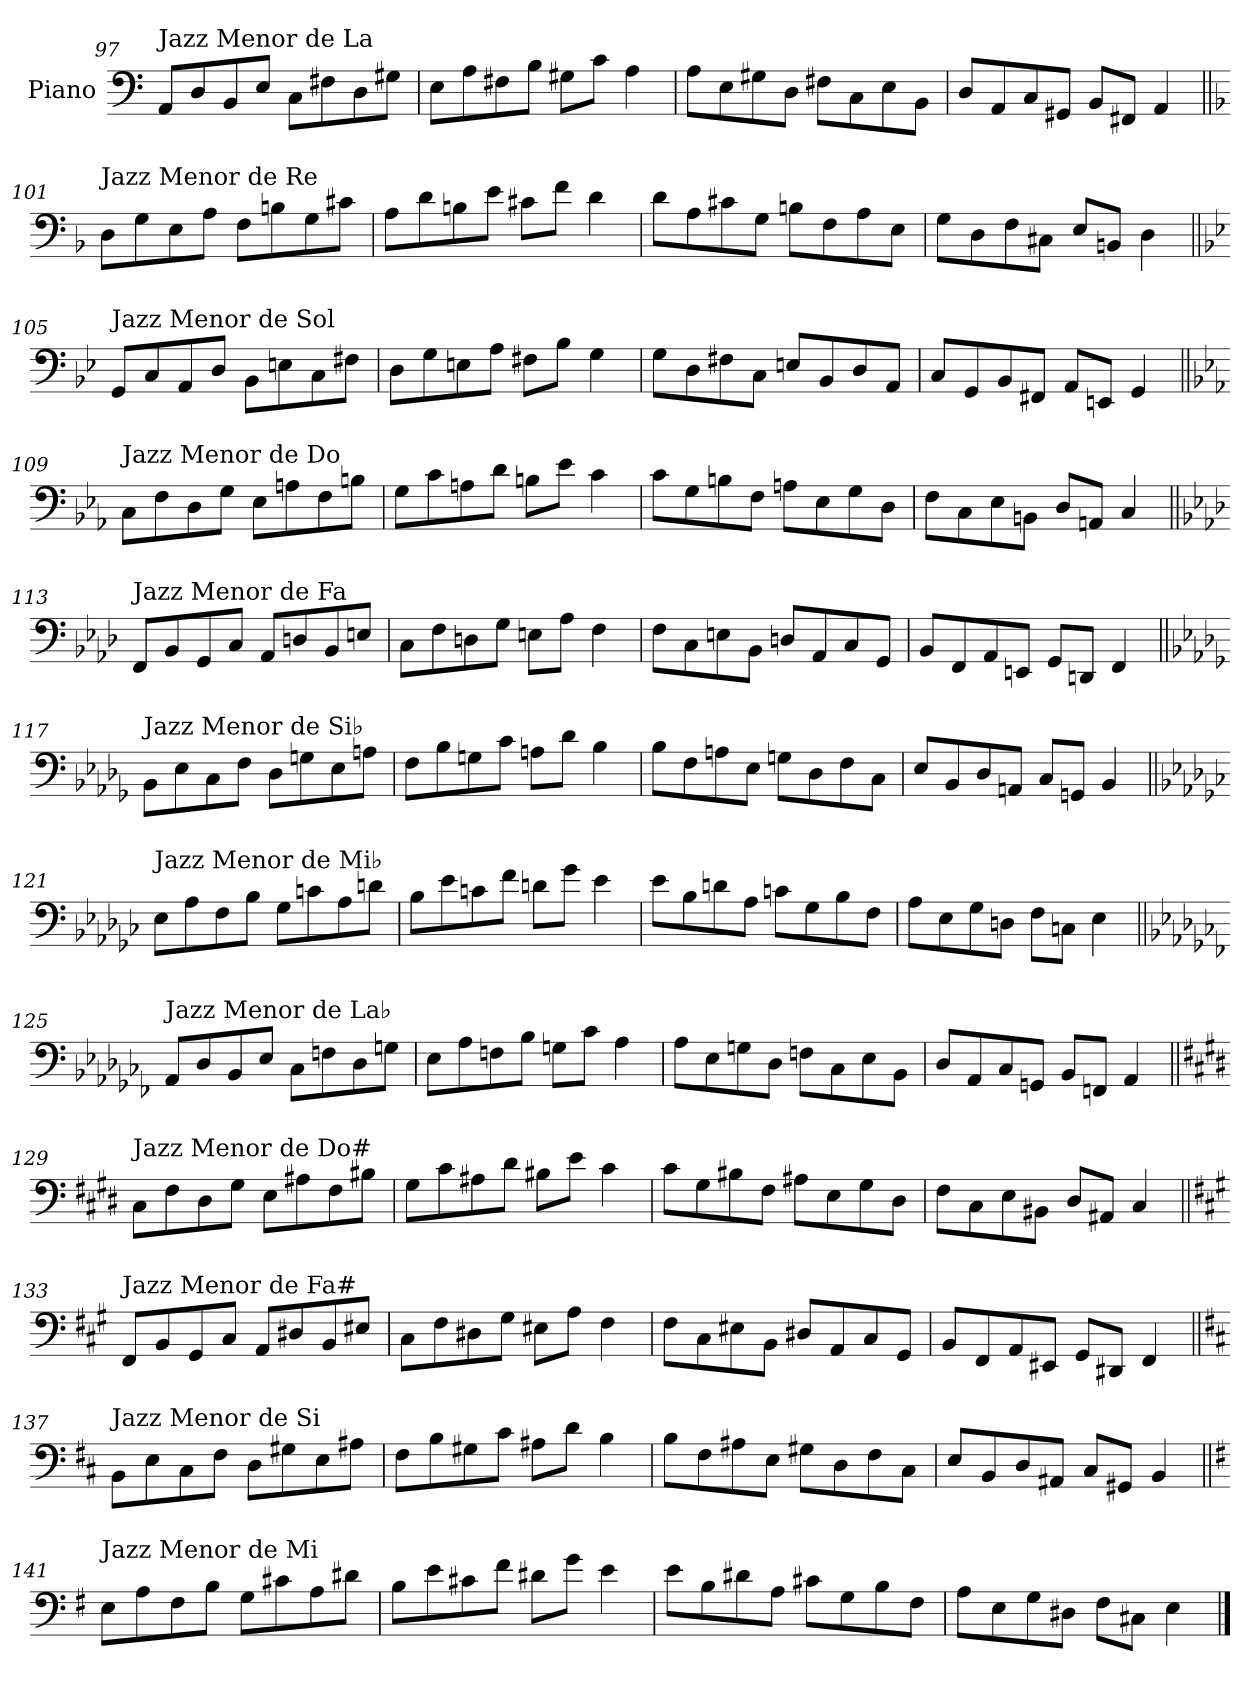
**kern
*part1
*staff1
*I"Piano
*I'Pno.
!!LO:PB:g=z
*clefF4
*k[]
=97
!LO:TX:a:t=Jazz Menor de La
8AA/L
8D/
8BB/
8E/J
8C\L
8F#X\
8D\
8G#X\J
=98
8E\L
8A\
8F#X\
8B\J
8G#X\L
8c\J
4A\
=99
8A\L
8E\
8G#X\
8D\J
8F#X\L
8C\
8E\
8BB\J
=100
8D/L
8AA/
8C/
8GG#X/J
8BB/L
8FF#X/J
4AA/
!!LO:LB:g=z
=101||
*k[b-]
!LO:TX:a:t=Jazz Menor de Re
8D\L
8G\
8E\
8A\J
8F\L
8Bn\
8G\
8c#X\J
=102
8A\L
8d\
8Bn\
8e\J
8c#X\L
8f\J
4d\
=103
8d\L
8A\
8c#X\
8G\J
8Bn\L
8F\
8A\
8E\J
=104
8G\L
8D\
8F\
8C#X\J
8E/L
8BBn/J
4D\
!!LO:LB:g=z
=105||
*k[b-e-]
!LO:TX:a:t=Jazz Menor de Sol
8GG/L
8C/
8AA/
8D/J
8BB-\L
8En\
8C\
8F#X\J
=106
8D\L
8G\
8En\
8A\J
8F#X\L
8B-\J
4G\
=107
8G\L
8D\
8F#X\
8C\J
8En/L
8BB-/
8D/
8AA/J
=108
8C/L
8GG/
8BB-/
8FF#X/J
8AA/L
8EEn/J
4GG/
!!LO:LB:g=z
=109||
*k[b-e-a-]
!LO:TX:a:t=Jazz Menor de Do
8C\L
8F\
8D\
8G\J
8E-\L
8An\
8F\
8Bn\J
=110
8G\L
8c\
8An\
8d\J
8Bn\L
8e-\J
4c\
=111
8c\L
8G\
8Bn\
8F\J
8An\L
8E-\
8G\
8D\J
=112
8F\L
8C\
8E-\
8BBn\J
8D/L
8AAn/J
4C/
!!LO:LB:g=z
=113||
*k[b-e-a-d-]
!LO:TX:a:t=Jazz Menor de Fa
8FF/L
8BB-/
8GG/
8C/J
8AA-/L
8Dn/
8BB-/
8En/J
=114
8C\L
8F\
8Dn\
8G\J
8En\L
8A-\J
4F\
=115
8F\L
8C\
8En\
8BB-\J
8Dn/L
8AA-/
8C/
8GG/J
=116
8BB-/L
8FF/
8AA-/
8EEn/J
8GG/L
8DDn/J
4FF/
!!LO:LB:g=z
=117||
*k[b-e-a-d-g-]
!LO:TX:a:t=Jazz Menor de Si♭
8BB-\L
8E-\
8C\
8F\J
8D-\L
8Gn\
8E-\
8An\J
=118
8F\L
8B-\
8Gn\
8c\J
8An\L
8d-\J
4B-\
=119
8B-\L
8F\
8An\
8E-\J
8Gn\L
8D-\
8F\
8C\J
=120
8E-/L
8BB-/
8D-/
8AAn/J
8C/L
8GGn/J
4BB-/
!!LO:LB:g=z
=121||
*k[b-e-a-d-g-c-]
!LO:TX:a:t=Jazz Menor de Mi♭
8E-\L
8A-\
8F\
8B-\J
8G-\L
8cn\
8A-\
8dn\J
=122
8B-\L
8e-\
8cn\
8f\J
8dn\L
8g-\J
4e-\
=123
8e-\L
8B-\
8dn\
8A-\J
8cn\L
8G-\
8B-\
8F\J
=124
8A-\L
8E-\
8G-\
8Dn\J
8F\L
8Cn\J
4E-\
!!LO:LB:g=z
=125||
*k[b-e-a-d-g-c-f-]
!LO:TX:a:t=Jazz Menor de La♭
8AA-/L
8D-/
8BB-/
8E-/J
8C-\L
8Fn\
8D-\
8Gn\J
=126
8E-\L
8A-\
8Fn\
8B-\J
8Gn\L
8c-\J
4A-\
=127
8A-\L
8E-\
8Gn\
8D-\J
8Fn\L
8C-\
8E-\
8BB-\J
=128
8D-/L
8AA-/
8C-/
8GGn/J
8BB-/L
8FFn/J
4AA-/
!!LO:LB:g=z
=129||
*k[f#c#g#d#]
!LO:TX:a:t=Jazz Menor de Do#
8C#\L
8F#\
8D#\
8G#\J
8E\L
8A#X\
8F#\
8B#X\J
=130
8G#\L
8c#\
8A#X\
8d#\J
8B#X\L
8e\J
4c#\
=131
8c#\L
8G#\
8B#X\
8F#\J
8A#X\L
8E\
8G#\
8D#\J
=132
8F#\L
8C#\
8E\
8BB#X\J
8D#/L
8AA#X/J
4C#/
!!LO:LB:g=z
=133||
*k[f#c#g#]
!LO:TX:a:t=Jazz Menor de Fa#
8FF#/L
8BB/
8GG#/
8C#/J
8AA/L
8D#X/
8BB/
8E#X/J
=134
8C#\L
8F#\
8D#X\
8G#\J
8E#X\L
8A\J
4F#\
=135
8F#\L
8C#\
8E#X\
8BB\J
8D#X/L
8AA/
8C#/
8GG#/J
=136
8BB/L
8FF#/
8AA/
8EE#X/J
8GG#/L
8DD#X/J
4FF#/
!!LO:LB:g=z
=137||
*k[f#c#]
!LO:TX:a:t=Jazz Menor de Si
8BB\L
8E\
8C#\
8F#\J
8D\L
8G#X\
8E\
8A#X\J
=138
8F#\L
8B\
8G#X\
8c#\J
8A#X\L
8d\J
4B\
=139
8B\L
8F#\
8A#X\
8E\J
8G#X\L
8D\
8F#\
8C#\J
=140
8E/L
8BB/
8D/
8AA#X/J
8C#/L
8GG#X/J
4BB/
!!LO:LB:g=z
=141||
*k[f#]
!LO:TX:a:t=Jazz Menor de Mi
8E\L
8A\
8F#\
8B\J
8G\L
8c#X\
8A\
8d#X\J
=142
8B\L
8e\
8c#X\
8f#\J
8d#X\L
8g\J
4e\
=143
8e\L
8B\
8d#X\
8A\J
8c#X\L
8G\
8B\
8F#\J
=144
8A\L
8E\
8G\
8D#X\J
8F#\L
8C#X\J
4E\
==
*-
